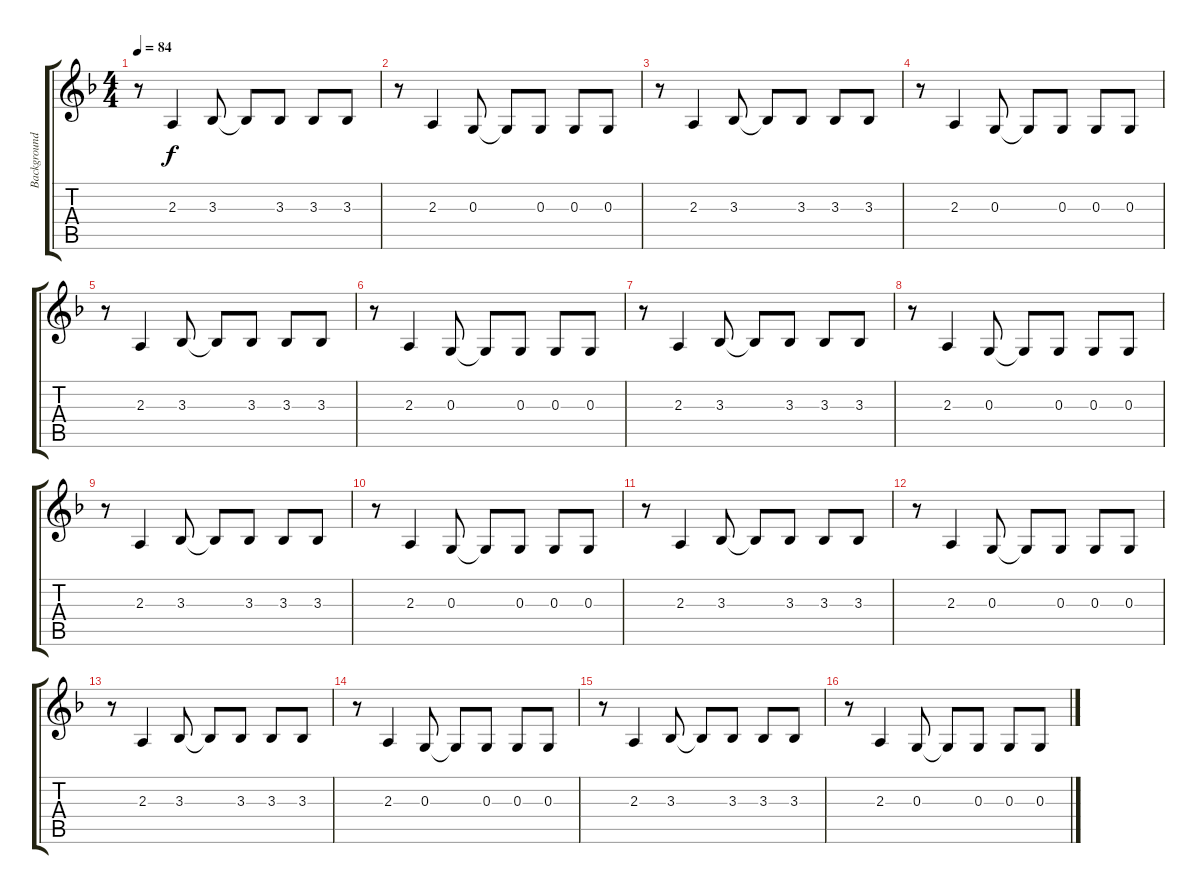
\track ("Background Vocals" "Background") {instrument sopranosax}
\staff {score tabs}
\tuning (E4 B3 G3 D3 A2 E2) {hide}
\ts (4 4)
\tempo 84
\clef g2
\ks f
r.8{dy f} 2.3.4 3.3.8 3.3{t}.8 3.3.8 3.3.8 3.3.8 |
r.8 2.3.4 0.3.8 0.3{t}.8 0.3.8 0.3.8 0.3.8 |
r.8 2.3.4 3.3.8 3.3{t}.8 3.3.8 3.3.8 3.3.8 |
r.8 2.3.4 0.3.8 0.3{t}.8 0.3.8 0.3.8 0.3.8 |
r.8 2.3.4 3.3.8 3.3{t}.8 3.3.8 3.3.8 3.3.8 |
r.8 2.3.4 0.3.8 0.3{t}.8 0.3.8 0.3.8 0.3.8 |
r.8{volume 13} 2.3.4 3.3.8 3.3{t}.8 3.3.8 3.3.8 3.3.8 |
r.8{volume 12} 2.3.4 0.3.8 0.3{t}.8 0.3.8 0.3.8 0.3.8 |
r.8{volume 11} 2.3.4 3.3.8 3.3{t}.8 3.3.8 3.3.8 3.3.8 |
r.8{volume 10} 2.3.4 0.3.8 0.3{t}.8 0.3.8 0.3.8 0.3.8 |
r.8{volume 9} 2.3.4 3.3.8 3.3{t}.8 3.3.8 3.3.8 3.3.8 |
r.8{volume 8} 2.3.4 0.3.8 0.3{t}.8 0.3.8 0.3.8 0.3.8 |
r.8{volume 7} 2.3.4 3.3.8 3.3{t}.8 3.3.8 3.3.8 3.3.8 |
r.8{volume 6} 2.3.4 0.3.8 0.3{t}.8 0.3.8 0.3.8 0.3.8 |
r.8{volume 5} 2.3.4 3.3.8 3.3{t}.8 3.3.8 3.3.8 3.3.8 |
r.8{volume 4} 2.3.4 0.3.8 0.3{t}.8 0.3.8 0.3.8 0.3.8
